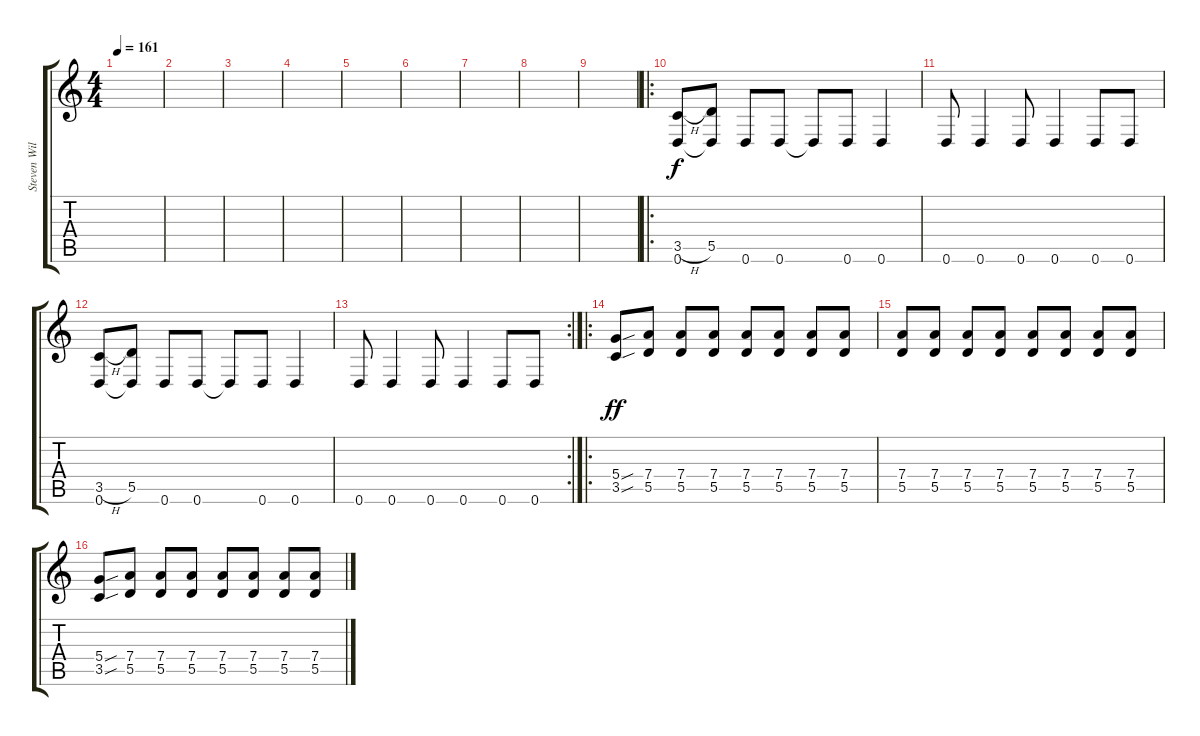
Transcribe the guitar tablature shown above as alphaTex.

\track ("Steven Wilson (Guitar 6)" "Steven Wil") {instrument overdrivenguitar}
\staff {score tabs}
\tuning (E4 B3 G3 D3 A2 D2) {hide}
\ts (4 4)
\tempo 161
\clef g2
\ks c
|
|
|
|
|
|
|
|
|
\ro
(3.5{h} 0.6).8{volume 11 balance 4} (5.5 0.6{t}).8 0.6.8 0.6.8 0.6{t}.8 0.6.8 0.6.4 |
0.6.8 0.6.4 0.6.8 0.6.4 0.6.8 0.6.8 |
(3.5{h} 0.6).8 (5.5 0.6{t}).8 0.6.8 0.6.8 0.6{t}.8 0.6.8 0.6.4 |
\rc 2
0.6.8 0.6.4 0.6.8 0.6.4 0.6.8 0.6.8 |
\ro
(5.4{sou} 3.5{sou}).8{dy ff volume 16 balance 8 instrument distortionguitar} (7.4 5.5).8 (7.4 5.5).8 (7.4 5.5).8 (7.4 5.5).8 (7.4 5.5).8 (7.4 5.5).8 (7.4 5.5).8 |
(7.4 5.5).8 (7.4 5.5).8 (7.4 5.5).8 (7.4 5.5).8 (7.4 5.5).8 (7.4 5.5).8 (7.4 5.5).8 (7.4 5.5).8 |
(5.4{sou} 3.5{sou}).8 (7.4 5.5).8 (7.4 5.5).8 (7.4 5.5).8 (7.4 5.5).8 (7.4 5.5).8 (7.4 5.5).8 (7.4 5.5).8
